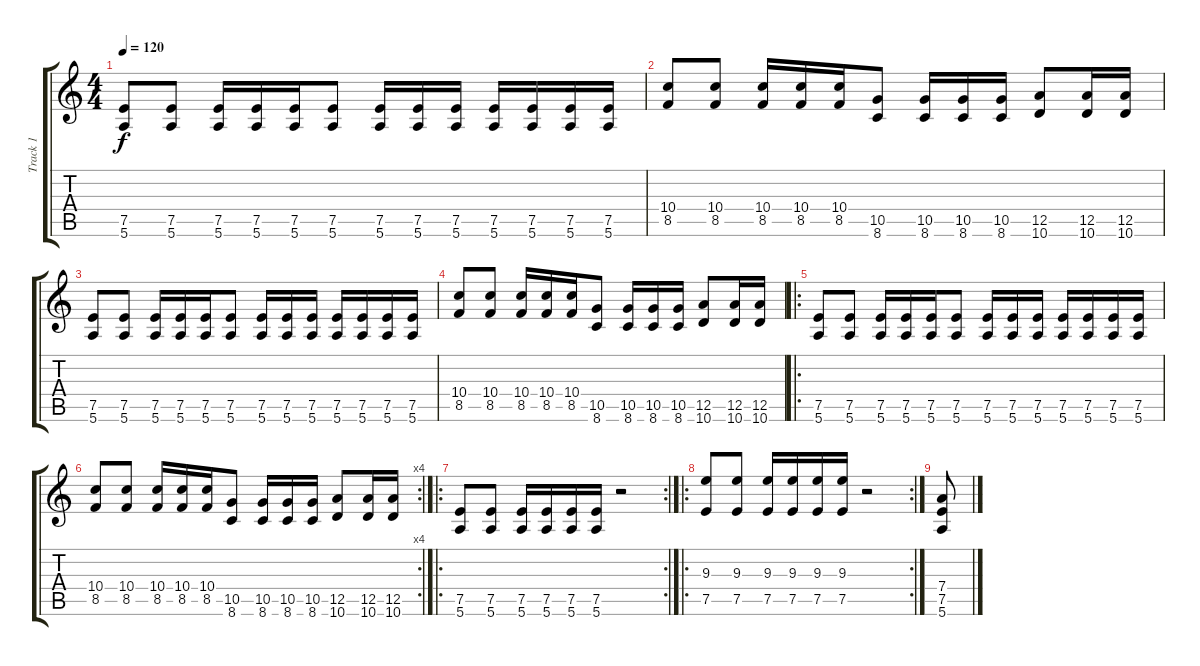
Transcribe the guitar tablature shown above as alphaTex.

\track ("Track 1" "Track 1") {instrument distortionguitar}
\staff {score tabs}
\tuning (E4 B3 G3 D3 A2 E2) {hide}
\ts (4 4)
\tempo 120
\clef g2
\ks c
(7.5 5.6).8{dy f} (7.5 5.6).8 (7.5 5.6).16 (7.5 5.6).16 (7.5 5.6).16 (7.5 5.6).8 (7.5 5.6).16 (7.5 5.6).16 (7.5 5.6).16 (7.5 5.6).16 (7.5 5.6).16 (7.5 5.6).16 (7.5 5.6).16 |
(10.4 8.5).8 (10.4 8.5).8 (10.4 8.5).16 (10.4 8.5).16 (10.4 8.5).16 (10.5 8.6).8 (10.5 8.6).16 (10.5 8.6).16 (10.5 8.6).16 (12.5 10.6).8 (12.5 10.6).16 (12.5 10.6).16 |
(7.5 5.6).8 (7.5 5.6).8 (7.5 5.6).16 (7.5 5.6).16 (7.5 5.6).16 (7.5 5.6).8 (7.5 5.6).16 (7.5 5.6).16 (7.5 5.6).16 (7.5 5.6).16 (7.5 5.6).16 (7.5 5.6).16 (7.5 5.6).16 |
(10.4 8.5).8 (10.4 8.5).8 (10.4 8.5).16 (10.4 8.5).16 (10.4 8.5).16 (10.5 8.6).8 (10.5 8.6).16 (10.5 8.6).16 (10.5 8.6).16 (12.5 10.6).8 (12.5 10.6).16 (12.5 10.6).16 |
\ro
(7.5 5.6).8 (7.5 5.6).8 (7.5 5.6).16 (7.5 5.6).16 (7.5 5.6).16 (7.5 5.6).8 (7.5 5.6).16 (7.5 5.6).16 (7.5 5.6).16 (7.5 5.6).16 (7.5 5.6).16 (7.5 5.6).16 (7.5 5.6).16 |
\rc 4
(10.4 8.5).8 (10.4 8.5).8 (10.4 8.5).16 (10.4 8.5).16 (10.4 8.5).16 (10.5 8.6).8 (10.5 8.6).16 (10.5 8.6).16 (10.5 8.6).16 (12.5 10.6).8 (12.5 10.6).16 (12.5 10.6).16 |
\ro
\rc 2
(7.5 5.6).8 (7.5 5.6).8 (7.5 5.6).16 (7.5 5.6).16 (7.5 5.6).16 (7.5 5.6).16 r.2 |
\ro
\rc 2
(9.3 7.5).8 (9.3 7.5).8 (9.3 7.5).16 (9.3 7.5).16 (9.3 7.5).16 (9.3 7.5).16 r.2 |
(7.4 7.5 5.6).8
